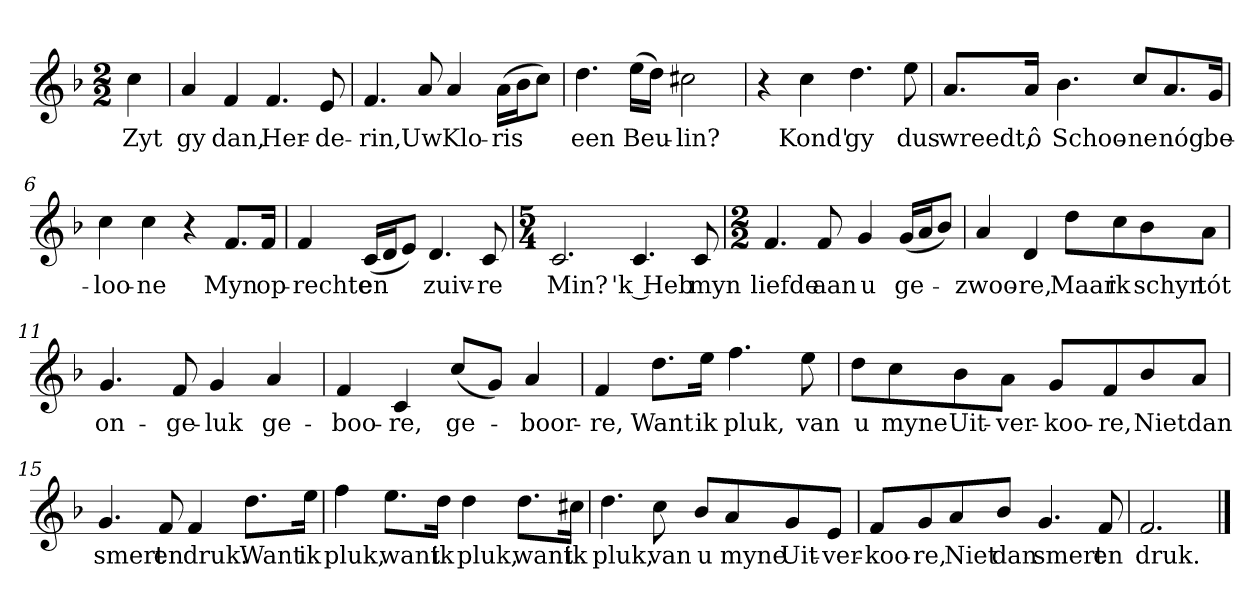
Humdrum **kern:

**kern	**text
*part1	*part1
*staff1	*staff1
*clefG2	*
*k[b-]	*
*F:	*
*M2/2	*
*MM120	*
=	=
4cc	Zyt
=1	=1
4a	gy
4f	dan,
4.f	Her-
8e	-de-
=2	=2
4.f	-rin,
8a	Uw
4a	Klo-
(16a\LL	-ris
16b-\J	.
8cc\J)	.
=3	=3
4.dd	een
(16ee\LL	Beu-
16dd\JJ)	.
2cc#X	-lin?
=4	=4
4r	.
4cc	Kond'
4.dd	gy
8ee	dus
=5	=5
8.a/L	wreedt,
16a/Jk	ô
4.b-	Schoo-
8cc/L	-ne
8.a/	nóg
16g/Jk	be-
=6	=6
4cc	-loo-
4cc	-ne
4r	.
8.f/L	Myn
16f/Jk	op-
=7	=7
4f	-rechte
(16c/LL	en
16d/J	.
8e/J)	.
4.d	zuiv-
8c	-re
=8	=8
*M5/4	*
2.c	Min?
4.c	'k Heb
8c	myn
=9	=9
*M2/2	*
4.f	liefde
8f	aan
4g	u
(16g/LL	ge-
16a/J	.
8b-/J)	.
=10	=10
4a	-zwoo-
4d	-re,
8dd\L	Maar
8cc\	ik
8b-\	schyn
8a\J	tót
=11	=11
4.g	on-
8f	-ge-
4g	-luk
4a	ge-
=12	=12
4f	-boo-
4c	-re,
(8cc/L	ge-
8g/J)	.
4a	-boor-
=13	=13
4f	-re,
8.dd\L	Want
16ee\Jk	ik
4.ff	pluk,
8ee	van
=14	=14
8dd\L	u
8cc\	myne
8b-\	Uit-
8a\J	-ver-
8g/L	-koo-
8f/	-re,
8b-/	Niet
8a/J	dan
=15	=15
4.g	smert
8f	en
4f	druk.
8.dd\L	Want
16ee\Jk	ik
=16	=16
4ff	pluk,
8.ee\L	want
16dd\Jk	ik
4dd	pluk,
8.dd\L	want
16cc#X\Jk	ik
=17	=17
4.dd	pluk,
8cc	van
8b-/L	u
8a/	myne
8g/	Uit-
8e/J	-ver-
=18	=18
8f/L	-koo-
8g/	-re,
8a/	Niet
8b-/J	dan
4.g	smert
8f	en
=19	=19
2.f	druk.
==	==
*-	*-
